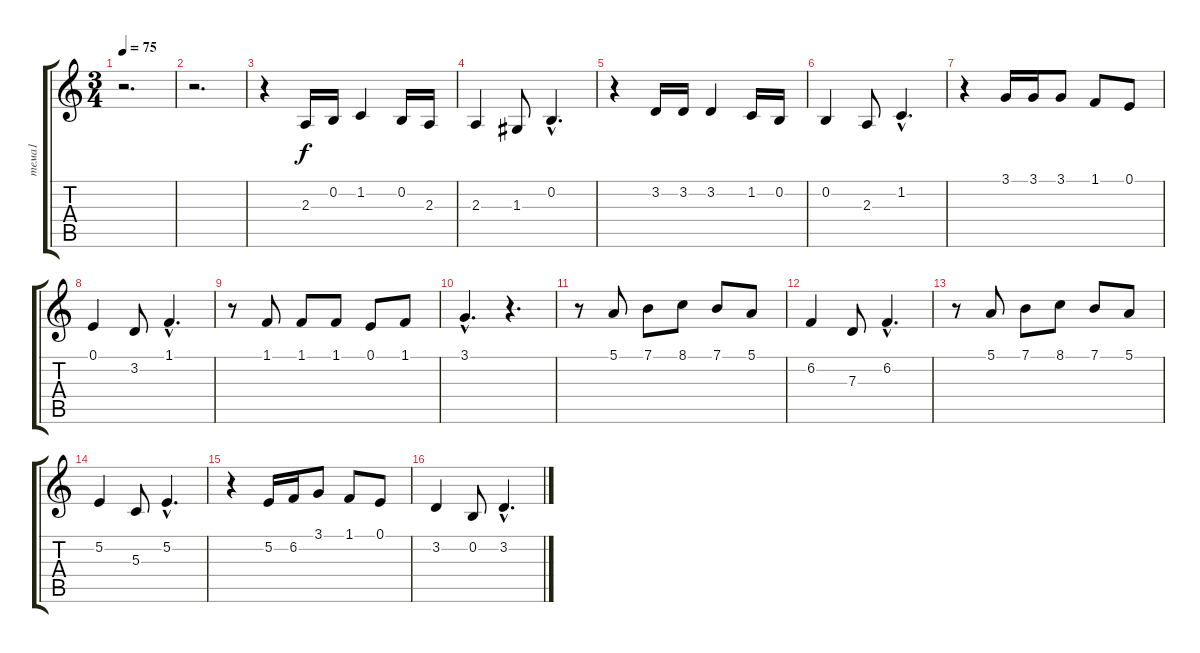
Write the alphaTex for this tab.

\track ("тема1" "тема1") {instrument flute}
\staff {score tabs}
\tuning (E4 B3 G3 D3 A2 E2) {hide}
\ts (3 4)
\tempo 75
\clef g2
\ks c
r.2{d dy f instrument flute} |
r.2{d} |
r.4 2.3.16 0.2.16 1.2.4 0.2.16 2.3.16 |
2.3.4 1.3.8 0.2{hac}.4{d} |
r.4 3.2.16 3.2.16 3.2.4 1.2.16 0.2.16 |
0.2.4 2.3.8 1.2{hac}.4{d} |
r.4 3.1.16 3.1.16 3.1.8 1.1.8 0.1.8 |
0.1.4 3.2.8 1.1{hac}.4{d} |
r.8 1.1.8 1.1.8 1.1.8 0.1.8 1.1.8 |
3.1{hac}.4{d} r.4{d} |
r.8 5.1.8 7.1.8 8.1.8 7.1.8 5.1.8 |
6.2.4 7.3.8 6.2{hac}.4{d} |
r.8 5.1.8 7.1.8 8.1.8 7.1.8 5.1.8 |
5.2.4 5.3.8 5.2{hac}.4{d} |
r.4 5.2.16 6.2.16 3.1.8 1.1.8 0.1.8 |
3.2.4 0.2.8 3.2{hac}.4{d}
